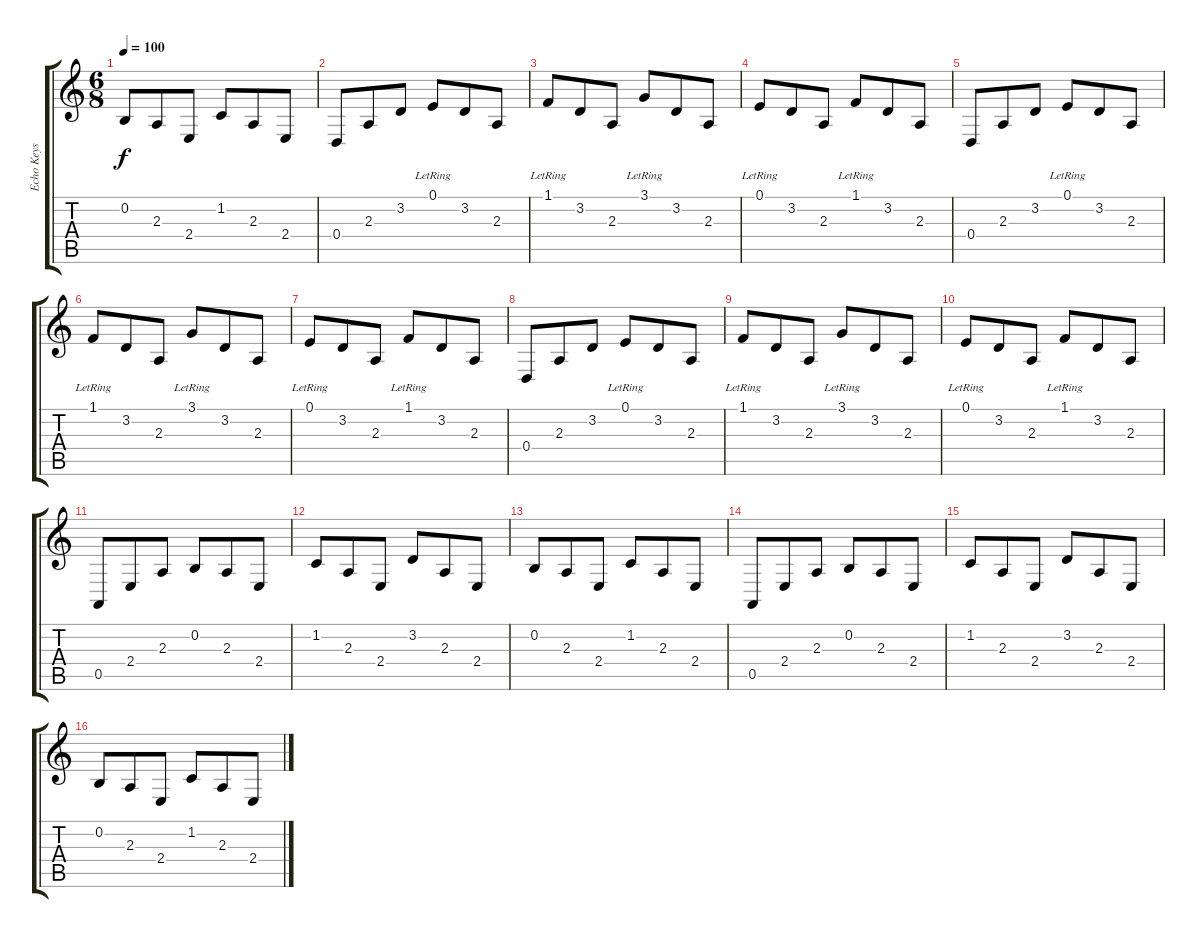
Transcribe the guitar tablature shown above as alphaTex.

\track ("Echo Keys" "Echo Keys") {instrument fx7echoes}
\staff {score tabs}
\tuning (E4 B3 G3 D3 A2 E2) {hide}
\ts (6 8)
\tempo 100
\clef g2
\ks c
0.2.8{dy f} 2.3.8 2.4.8 1.2.8 2.3.8 2.4.8 |
0.4.8 2.3.8 3.2.8 0.1{lr}.8 3.2.8 2.3.8 |
1.1{lr}.8 3.2.8 2.3.8 3.1{lr}.8 3.2.8 2.3.8 |
0.1{lr}.8 3.2.8 2.3.8 1.1{lr}.8 3.2.8 2.3.8 |
0.4.8 2.3.8 3.2.8 0.1{lr}.8 3.2.8 2.3.8 |
1.1{lr}.8 3.2.8 2.3.8 3.1{lr}.8 3.2.8 2.3.8 |
0.1{lr}.8 3.2.8 2.3.8 1.1{lr}.8 3.2.8 2.3.8 |
0.4.8 2.3.8 3.2.8 0.1{lr}.8 3.2.8 2.3.8 |
1.1{lr}.8 3.2.8 2.3.8 3.1{lr}.8 3.2.8 2.3.8 |
0.1{lr}.8 3.2.8 2.3.8 1.1{lr}.8 3.2.8 2.3.8 |
0.5.8 2.4.8 2.3.8 0.2.8 2.3.8 2.4.8 |
1.2.8 2.3.8 2.4.8 3.2.8 2.3.8 2.4.8 |
0.2.8 2.3.8 2.4.8 1.2.8 2.3.8 2.4.8 |
0.5.8 2.4.8 2.3.8 0.2.8 2.3.8 2.4.8 |
1.2.8 2.3.8 2.4.8 3.2.8 2.3.8 2.4.8 |
0.2.8 2.3.8 2.4.8 1.2.8 2.3.8 2.4.8
